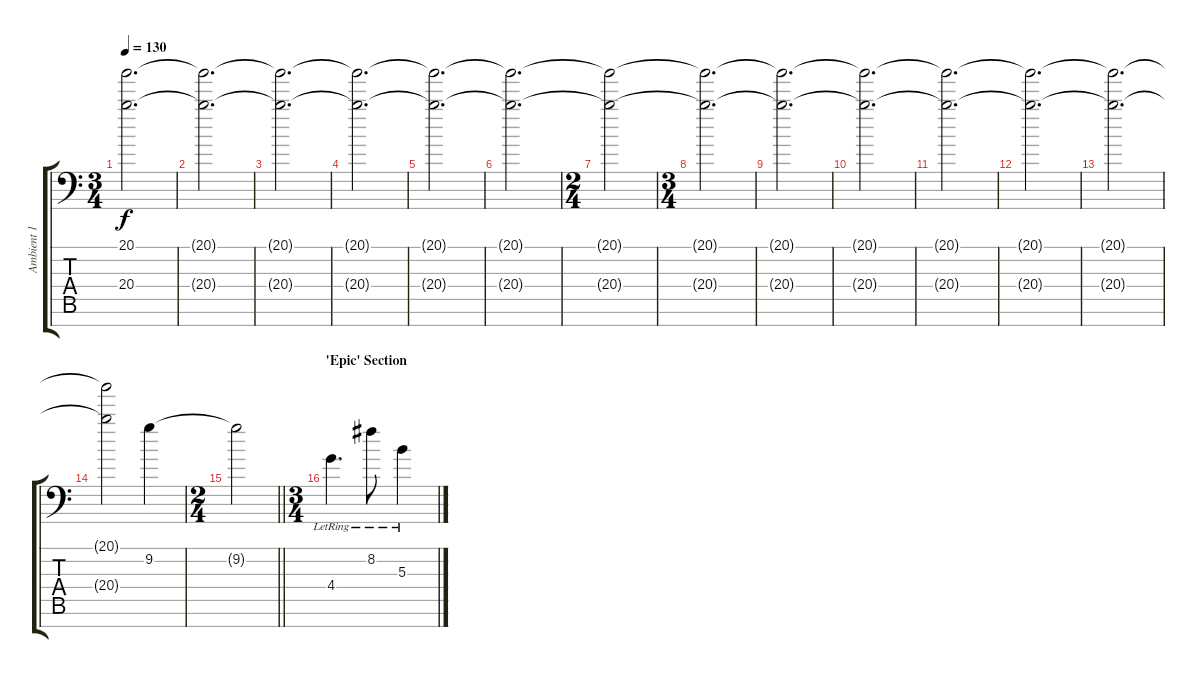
\track ("Ambient 1" "Ambient 1") {instrument electricguitarjazz}
\staff {score tabs}
\tuning (Eb4 Bb3 Gb3 Eb3 Bb2 F2 Bb1) {hide}
\ts (3 4)
\tempo 130
\clef f4
\ks c
(20.1{t} 20.4{t}).2{d dy f} |
(20.1{t} 20.4{t}).2{d} |
(20.1{t} 20.4{t}).2{d} |
(20.1{t} 20.4{t}).2{d} |
(20.1{t} 20.4{t}).2{d} |
(20.1{t} 20.4{t}).2{d} |
\ts (2 4)
(20.1{t} 20.4{t}).2 |
\ts (3 4)
(20.1{t} 20.4{t}).2{d} |
(20.1{t} 20.4{t}).2{d} |
(20.1{t} 20.4{t}).2{d} |
(20.1{t} 20.4{t}).2{d} |
(20.1{t} 20.4{t}).2{d} |
(20.1{t} 20.4{t}).2{d} |
(20.1{t} 20.4{t}).2{volume 0 instrument overdrivenguitar} 9.2.4{volume 16} |
\ts (2 4)
\barLineRight lightlight
9.2{t}.2 |
\ts (3 4)
\section ("" "'Epic' Section")
4.4{lr}.4{d instrument electricguitarjazz} 8.2{lr}.8 5.3{lr}.4
